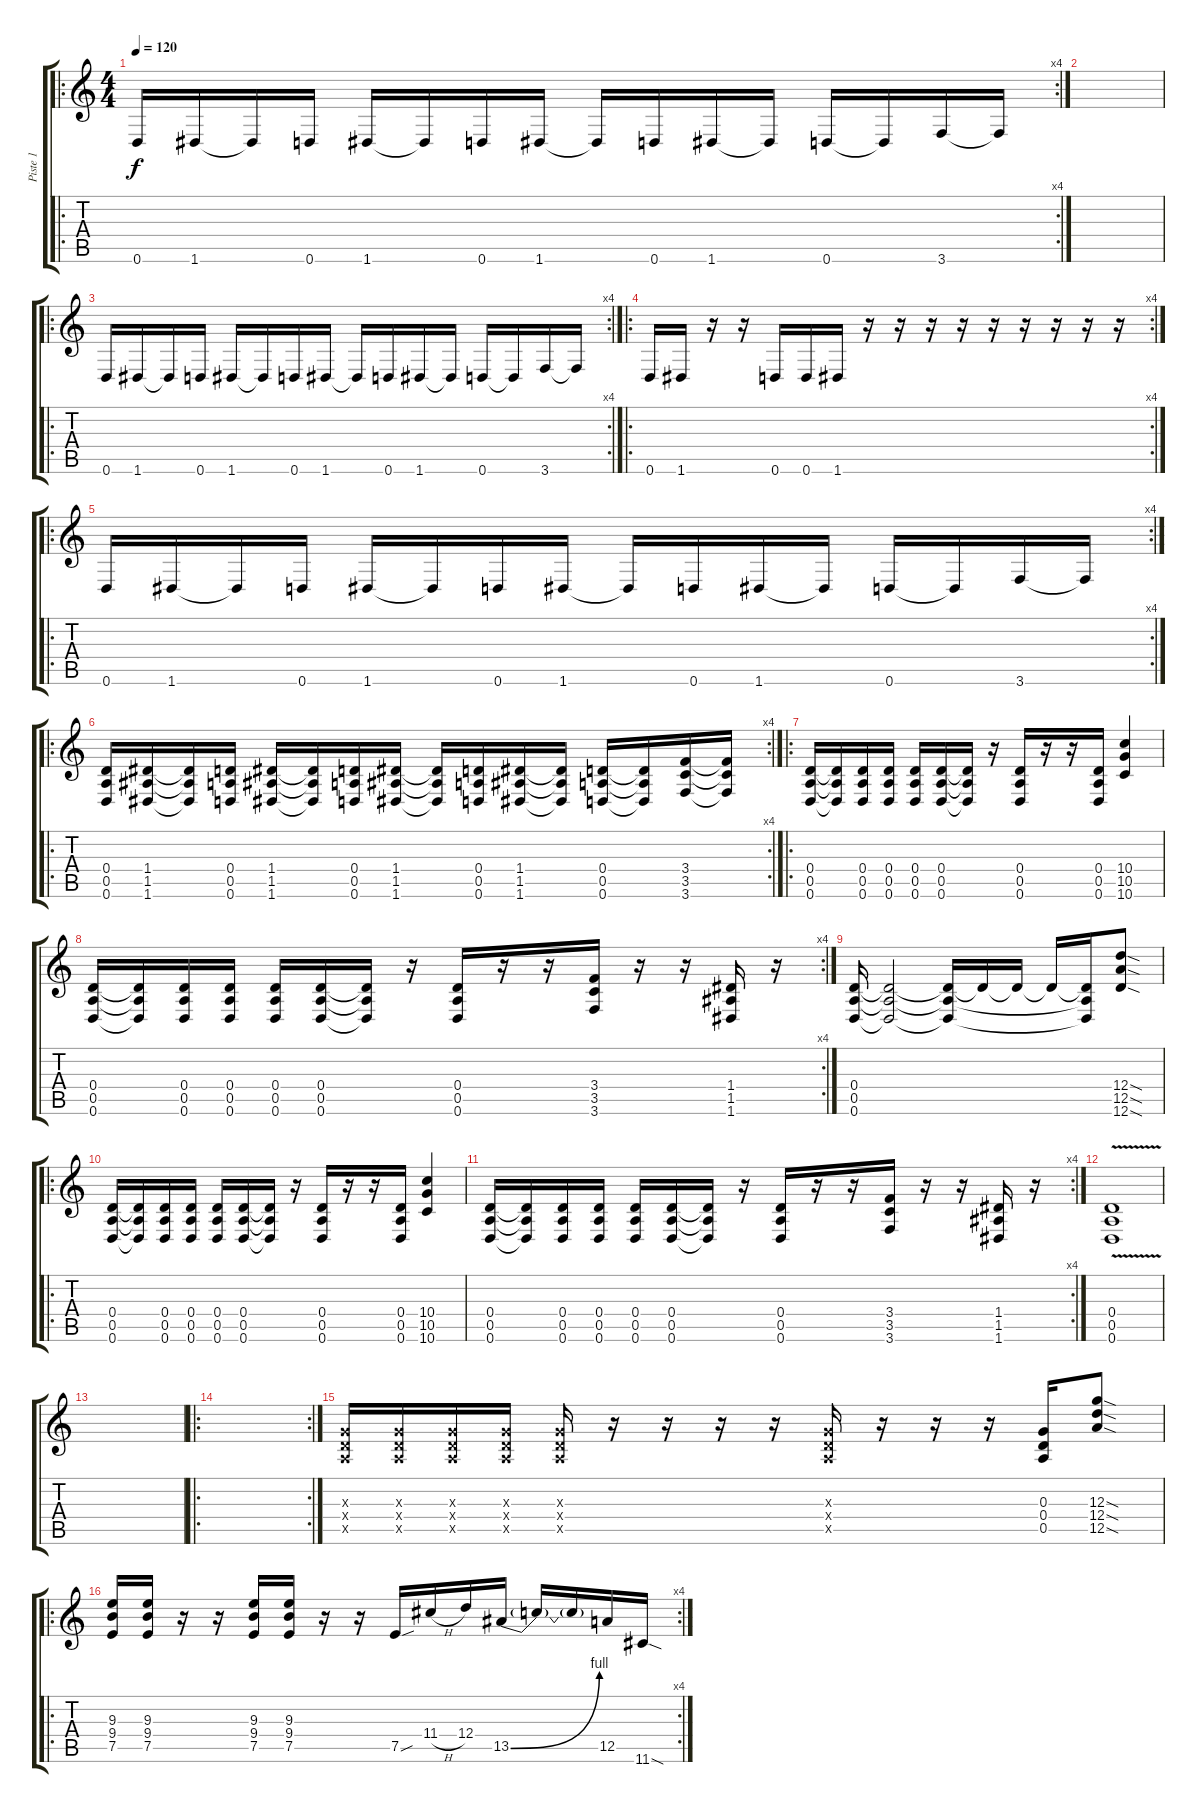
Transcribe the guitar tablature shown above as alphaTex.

\track ("Piste 1" "Piste 1") {instrument distortionguitar}
\staff {score tabs}
\tuning (E4 B3 G3 D3 A2 D2) {hide}
\ro
\rc 4
\ts (4 4)
\tempo 120
\clef g2
\ks c
0.6.16{dy f instrument distortionguitar} 1.6.16 1.6{t}.16 0.6.16 1.6.16 1.6{t}.16 0.6.16 1.6.16 1.6{t}.16 0.6.16 1.6.16 1.6{t}.16 0.6.16 0.6{t}.16 3.6.16 3.6{t}.16 |
|
\ro
\rc 4
0.6.16 1.6.16 1.6{t}.16 0.6.16 1.6.16 1.6{t}.16 0.6.16 1.6.16 1.6{t}.16 0.6.16 1.6.16 1.6{t}.16 0.6.16 0.6{t}.16 3.6.16 3.6{t}.16 |
\ro
\rc 4
0.6.16 1.6.16 r.16 r.16 0.6.16 0.6.16 1.6.16 r.16 r.16 r.16 r.16 r.16 r.16 r.16 r.16 r.16 |
\ro
\rc 4
0.6.16 1.6.16 1.6{t}.16 0.6.16 1.6.16 1.6{t}.16 0.6.16 1.6.16 1.6{t}.16 0.6.16 1.6.16 1.6{t}.16 0.6.16 0.6{t}.16 3.6.16 3.6{t}.16 |
\ro
\rc 4
(0.4 0.5 0.6).16 (1.4 1.5 1.6).16 (1.4{t} 1.5{t} 1.6{t}).16 (0.4 0.5 0.6).16 (1.4 1.5 1.6).16 (1.4{t} 1.5{t} 1.6{t}).16 (0.4 0.5 0.6).16 (1.4 1.5 1.6).16 (1.4{t} 1.5{t} 1.6{t}).16 (0.4 0.5 0.6).16 (1.4 1.5 1.6).16 (1.4{t} 1.5{t} 1.6{t}).16 (0.4 0.5 0.6).16 (0.4{t} 0.5{t} 0.6{t}).16 (3.4 3.5 3.6).16 (3.4{t} 3.5{t} 3.6{t}).16 |
\ro
(0.4 0.5 0.6).16 (0.4{t} 0.5{t} 0.6{t}).16 (0.4 0.5 0.6).16 (0.4 0.5 0.6).16 (0.4 0.5 0.6).16 (0.4 0.5 0.6).16 (0.4{t} 0.5{t} 0.6{t}).16 r.16 (0.4 0.5 0.6).16 r.16 r.16 (0.4 0.5 0.6).16 (10.4 10.5 10.6).4 |
\rc 4
(0.4 0.5 0.6).16 (0.4{t} 0.5{t} 0.6{t}).16 (0.4 0.5 0.6).16 (0.4 0.5 0.6).16 (0.4 0.5 0.6).16 (0.4 0.5 0.6).16 (0.4{t} 0.5{t} 0.6{t}).16 r.16 (0.4 0.5 0.6).16 r.16 r.16 (3.4 3.5 3.6).16 r.16 r.16 (1.4 1.5 1.6).16 r.16 |
(0.4 0.5 0.6).16 (0.4{t} 0.5{t} 0.6{t}).2 (0.4{t} 0.5{t} 0.6{t}).16 0.4{t}.16 0.4{t}.16 0.4{t}.16 (0.4{t} 0.5{t} 0.6{t}).16 (12.4{sod} 12.5{sod} 12.6{sod}).8 |
\ro
(0.4 0.5 0.6).16 (0.4{t} 0.5{t} 0.6{t}).16 (0.4 0.5 0.6).16 (0.4 0.5 0.6).16 (0.4 0.5 0.6).16 (0.4 0.5 0.6).16 (0.4{t} 0.5{t} 0.6{t}).16 r.16 (0.4 0.5 0.6).16 r.16 r.16 (0.4 0.5 0.6).16 (10.4 10.5 10.6).4 |
\rc 4
(0.4 0.5 0.6).16 (0.4{t} 0.5{t} 0.6{t}).16 (0.4 0.5 0.6).16 (0.4 0.5 0.6).16 (0.4 0.5 0.6).16 (0.4 0.5 0.6).16 (0.4{t} 0.5{t} 0.6{t}).16 r.16 (0.4 0.5 0.6).16 r.16 r.16 (3.4 3.5 3.6).16 r.16 r.16 (1.4 1.5 1.6).16 r.16 |
(0.4 0.5 0.6{v}).1 |
|
\ro
\rc 2
|
(0.3{x} 0.4{x} 0.5{x}).16 (0.3{x} 0.4{x} 0.5{x}).16 (0.3{x} 0.4{x} 0.5{x}).16 (0.3{x} 0.4{x} 0.5{x}).16 (0.3{x} 0.4{x} 0.5{x}).16 r.16 r.16 r.16 r.16 (0.3{x} 0.4{x} 0.5{x}).16 r.16 r.16 r.16 (0.3 0.4 0.5).16 (12.3{sod} 12.4{sod} 12.5{sod}).8 |
\ro
\rc 4
(9.3 9.4 7.5).16 (9.3 9.4 7.5).16 r.16 r.16 (9.3 9.4 7.5).16 (9.3 9.4 7.5).16 r.16 r.16 7.5{sou}.16 11.4{h}.16 12.4.16 13.5{be (bend 0 0 60 4)}.16 13.5{t}.16 13.5{t}.16 12.5.16 11.6{sod}.16
